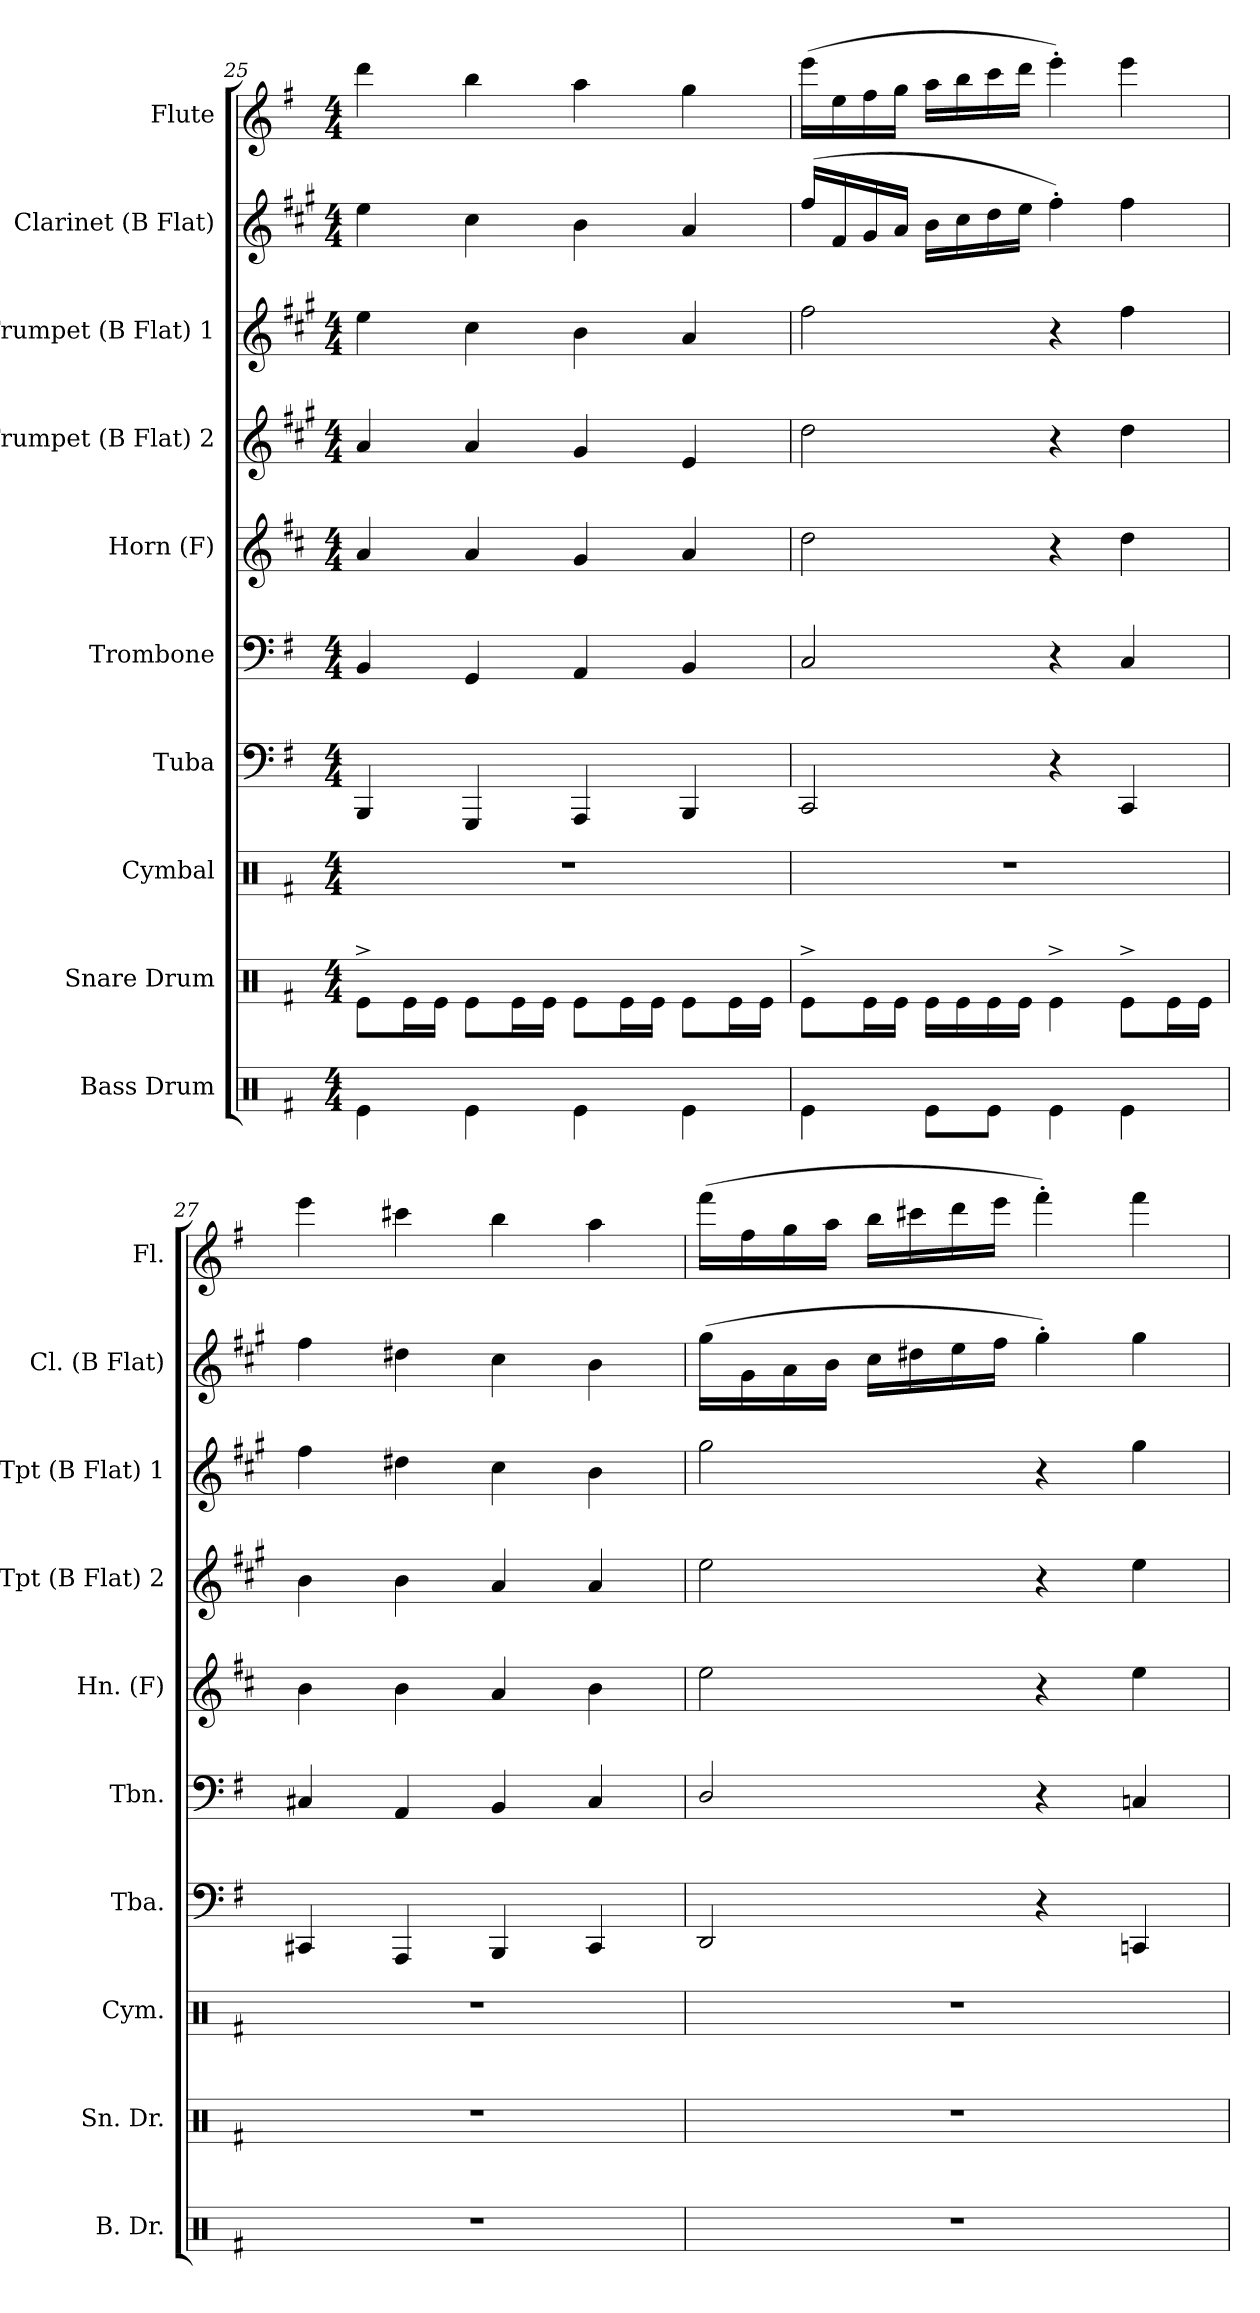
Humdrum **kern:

**kern	**kern	**kern	**kern	**kern	**kern	**kern	**kern	**kern	**kern
*part10	*part9	*part8	*part7	*part6	*part5	*part4	*part3	*part2	*part1
*staff10	*staff9	*staff8	*staff7	*staff6	*staff5	*staff4	*staff3	*staff2	*staff1
*I"Bass Drum	*I"Snare Drum	*I"Cymbal	*I"Tuba	*I"Trombone	*I"Horn (F)	*I"Trumpet (B Flat) 2	*I"Trumpet (B Flat) 1	*I"Clarinet (B Flat)	*I"Flute
*I'B. Dr.	*I'Sn. Dr.	*I'Cym.	*I'Tba.	*I'Tbn.	*I'Hn. (F)	*I'Tpt (B Flat) 2	*I'Tpt (B Flat) 1	*I'Cl. (B Flat)	*I'Fl.
*clefX	*clefX	*clefX	*clefF4	*clefF4	*clefG2	*clefG2	*clefG2	*clefG2	*clefG2
*	*	*	*	*	*ITrd4c7	*ITrd1c2	*ITrd1c2	*ITrd1c2	*
*k[f#]	*k[f#]	*k[f#]	*k[f#]	*k[f#]	*k[f#]	*k[f#]	*k[f#]	*k[f#]	*k[f#]
*G:	*G:	*G:	*G:	*G:	*G:	*G:	*G:	*G:	*G:
*M4/4	*M4/4	*M4/4	*M4/4	*M4/4	*M4/4	*M4/4	*M4/4	*M4/4	*M4/4
=25	=25	=25	=25	=25	=25	=25	=25	=25	=25
4Re\	8Re^>\L	1r	4BBB/	4BB/	4d/	4g/	4dd\	4dd\	4ddd\
.	16Re\L	.	.	.	.	.	.	.	.
.	16Re\JJ	.	.	.	.	.	.	.	.
4Re\	8Re\L	.	4GGG/	4GG/	4d/	4g/	4b\	4b\	4bb\
.	16Re\L	.	.	.	.	.	.	.	.
.	16Re\JJ	.	.	.	.	.	.	.	.
4Re\	8Re\L	.	4AAA/	4AA/	4c/	4f#/	4a\	4a\	4aa\
.	16Re\L	.	.	.	.	.	.	.	.
.	16Re\JJ	.	.	.	.	.	.	.	.
4Re\	8Re\L	.	4BBB/	4BB/	4d/	4d/	4g/	4g/	4gg\
.	16Re\L	.	.	.	.	.	.	.	.
.	16Re\JJ	.	.	.	.	.	.	.	.
=26	=26	=26	=26	=26	=26	=26	=26	=26	=26
4Re\	8Re^>\L	1r	2CC/	2C/	2g\	2cc\	2ee\	(16ee/LL	(16eee\LL
.	.	.	.	.	.	.	.	16e/	16ee\
.	16Re\L	.	.	.	.	.	.	16f#/	16ff#\
.	16Re\JJ	.	.	.	.	.	.	16g/JJ	16gg\JJ
8Re\L	16Re\LL	.	.	.	.	.	.	16a\LL	16aa\LL
.	16Re\	.	.	.	.	.	.	16b\	16bb\
8Re\J	16Re\	.	.	.	.	.	.	16cc\	16ccc\
.	16Re\JJ	.	.	.	.	.	.	16dd\JJ	16ddd\JJ
4Re\	4Re^>\	.	4r	4r	4r	4r	4r	4ee'>\)	4eee'>\)
4Re\	8Re^>\L	.	4CC/	4C/	4g\	4cc\	4ee\	4ee\	4eee\
.	16Re\L	.	.	.	.	.	.	.	.
.	16Re\JJ	.	.	.	.	.	.	.	.
!!LO:PB:g=z
=27	=27	=27	=27	=27	=27	=27	=27	=27	=27
1r	1r	1r	4CC#X/	4C#X/	4e\	4a\	4ee\	4ee\	4eee\
.	.	.	4AAA/	4AA/	4e\	4a\	4cc#X\	4cc#X\	4ccc#X\
.	.	.	4BBB/	4BB/	4d/	4g/	4b\	4b\	4bb\
.	.	.	4CC#/	4C#/	4e\	4g/	4a\	4a\	4aa\
=28	=28	=28	=28	=28	=28	=28	=28	=28	=28
1r	1r	1r	2DD/	2D/	2a\	2dd\	2ff#\	(16ff#\LL	(16fff#\LL
.	.	.	.	.	.	.	.	16f#\	16ff#\
.	.	.	.	.	.	.	.	16g\	16gg\
.	.	.	.	.	.	.	.	16a\JJ	16aa\JJ
.	.	.	.	.	.	.	.	16b\LL	16bb\LL
.	.	.	.	.	.	.	.	16cc#X\	16ccc#X\
.	.	.	.	.	.	.	.	16dd\	16ddd\
.	.	.	.	.	.	.	.	16ee\JJ	16eee\JJ
.	.	.	4r	4r	4r	4r	4r	4ff#'>\)	4fff#'>\)
.	.	.	4CCn/	4Cn/	4a\	4dd\	4ff#\	4ff#\	4fff#\
=	=	=	=	=	=	=	=	=	=
*-	*-	*-	*-	*-	*-	*-	*-	*-	*-
